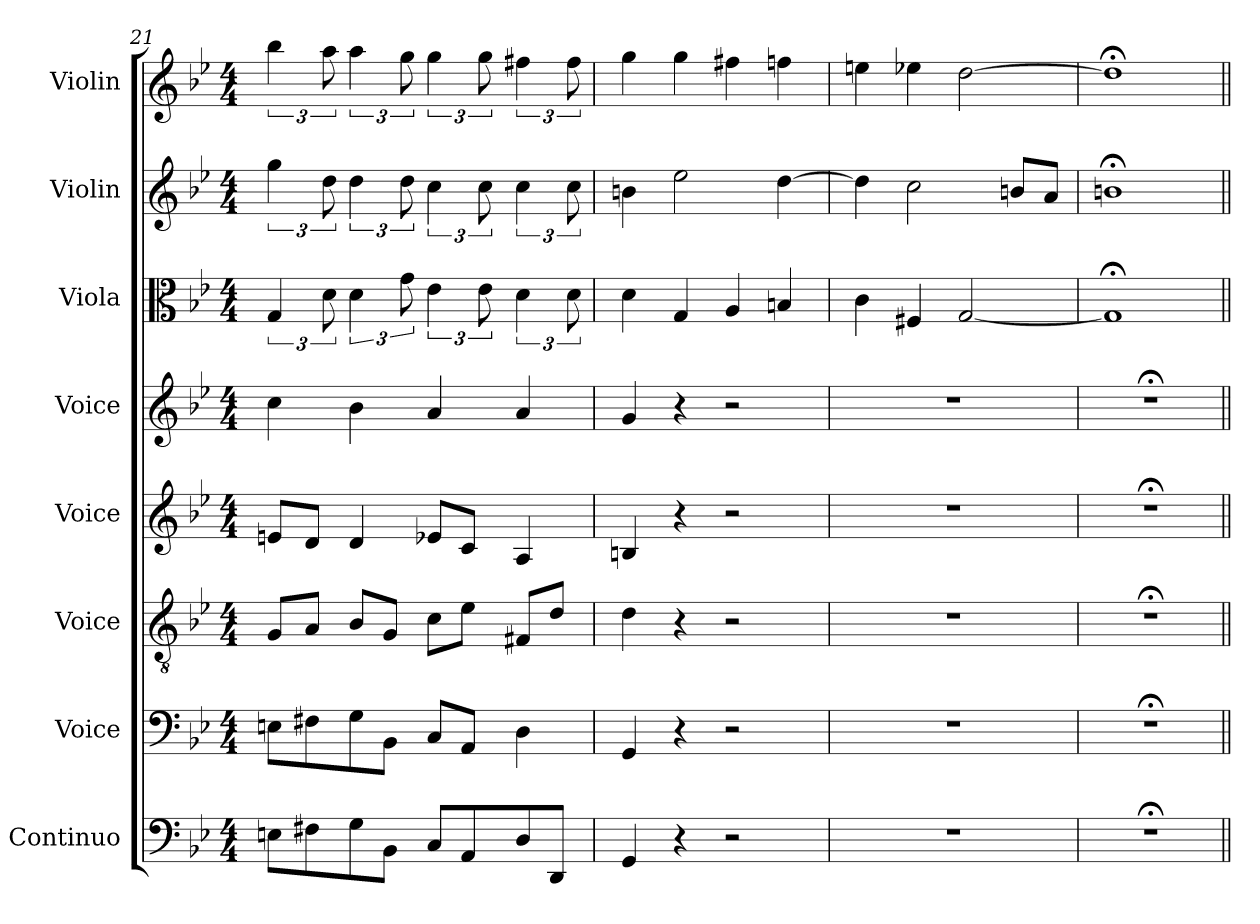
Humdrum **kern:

**kern	**kern	**kern	**kern	**kern	**kern	**kern	**kern
*part8	*part7	*part6	*part5	*part4	*part3	*part2	*part1
*staff8	*staff7	*staff6	*staff5	*staff4	*staff3	*staff2	*staff1
*I"Continuo	*I"Voice	*I"Voice	*I"Voice	*I"Voice	*I"Viola	*I"Violin	*I"Violin
*I'Cont.	*I'V	*I'V	*I'V	*I'V	*I'Vla.	*I'Vln.	*I'Vln.
!!LO:PB:g=z
*clefF4	*clefF4	*clefGv2	*clefG2	*clefG2	*clefC3	*clefG2	*clefG2
*ITrd7c12	*	*	*	*	*	*	*
*k[b-e-]	*k[b-e-]	*k[b-e-]	*k[b-e-]	*k[b-e-]	*k[b-e-]	*k[b-e-]	*k[b-e-]
*M4/4	*M4/4	*M4/4	*M4/4	*M4/4	*M4/4	*M4/4	*M4/4
=21	=21	=21	=21	=21	=21	=21	=21
8EEn\L	8En\L	8G/L	8en/L	4cc\	6G/	6gg\	6bb-\
8FF#X\	8F#X\	8A/J	8d/J	.	.	.	.
.	.	.	.	.	12d\	12dd\	12aa\
8GG\	8G\	8B-/L	4d/	4b-\	6d\	6dd\	6aa\
8BBB-\J	8BB-\J	8G/J	.	.	.	.	.
.	.	.	.	.	12g\	12dd\	12gg\
8CC/L	8C/L	8c\L	8e-X/L	4a/	6e-\	6cc\	6gg\
8AAA/	8AA/J	8e-\J	8c/J	.	.	.	.
.	.	.	.	.	12e-\	12cc\	12gg\
8DD/	4D\	8F#X/L	4A/	4a/	6d\	6cc\	6ff#X\
8DDD/J	.	8d/J	.	.	.	.	.
.	.	.	.	.	12d\	12cc\	12ff#\
=22	=22	=22	=22	=22	=22	=22	=22
4GGG/	4GG/	4d\	4Bn/	4g/	4d\	4bn\	4gg\
4r	4r	4r	4r	4r	4G/	2ee-\	4gg\
2r	2r	2r	2r	2r	4A/	.	4ff#X\
.	.	.	.	.	4Bn/	[4dd\	4ffn\
=23	=23	=23	=23	=23	=23	=23	=23
1r	1r	1r	1r	1r	4c\	4dd\]	4een\
.	.	.	.	.	4F#X/	2cc\	4ee-X\
.	.	.	.	.	[2G/	.	[2dd\
.	.	.	.	.	.	8bn/L	.
.	.	.	.	.	.	8a/J	.
=24	=24	=24	=24	=24	=24	=24	=24
1r;<	1r;<	1r;<	1r;<	1r;<	1G;<]	1bn;<	1dd;<]
=||	=||	=||	=||	=||	=||	=||	=||
*-	*-	*-	*-	*-	*-	*-	*-
